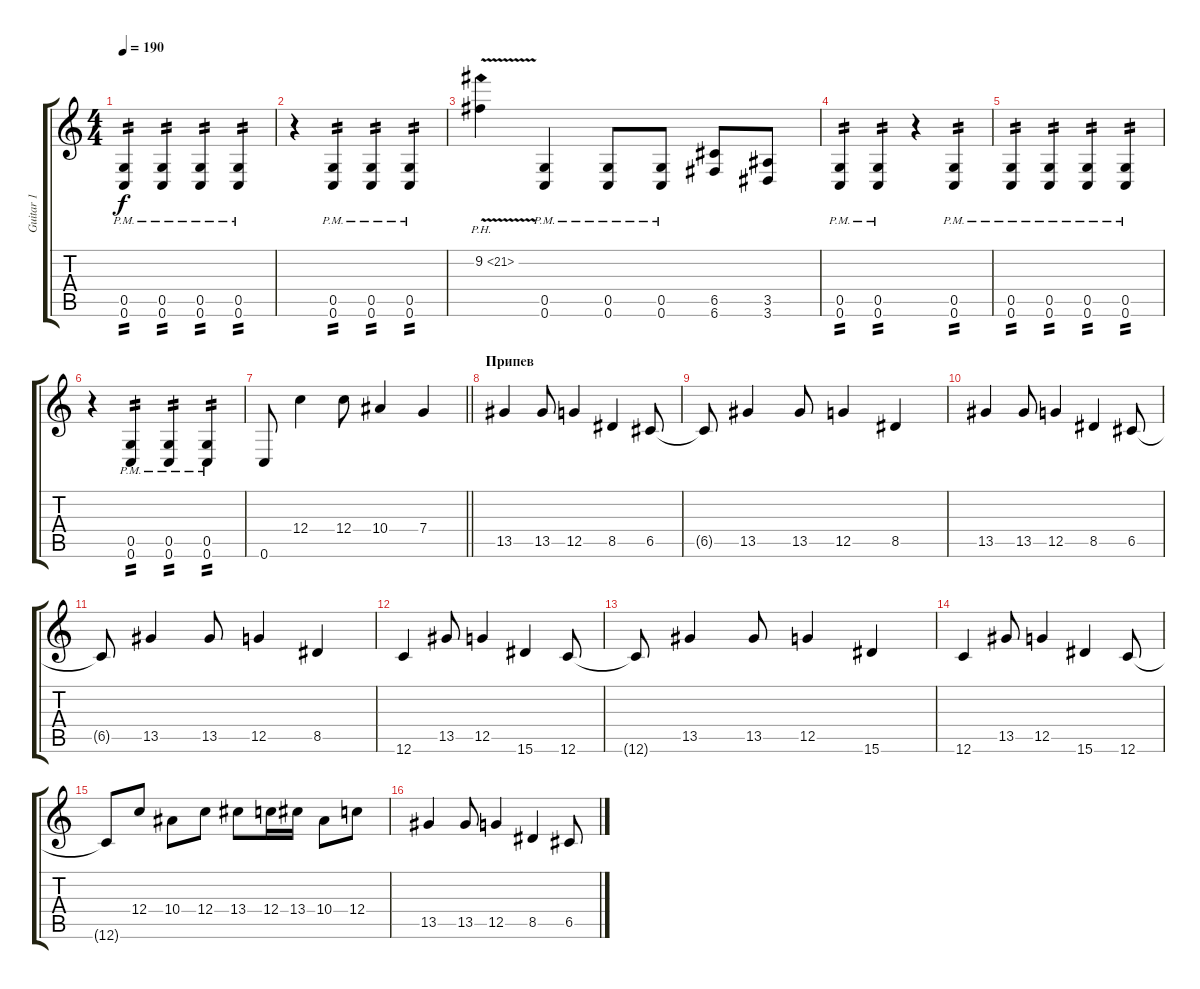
\track ("Guitar 1" "Guitar 1") {instrument distortionguitar}
\staff {score tabs}
\tuning (D4 A3 F3 C3 G2 C2) {hide}
\ts (4 4)
\tempo 190
\clef g2
\ks c
(0.5{pm} 0.6{pm}).4{tp 2 dy f} (0.5{pm} 0.6{pm}).4{tp 2} (0.5{pm} 0.6{pm}).4{tp 2} (0.5{pm} 0.6{pm}).4{tp 2} |
r.4 (0.5{pm} 0.6{pm}).4{tp 2} (0.5{pm} 0.6{pm}).4{tp 2} (0.5{pm} 0.6{pm}).4{tp 2} |
9.2{ph 12 v}.4 (0.5{pm} 0.6{pm}).4 (0.5{pm} 0.6{pm}).8 (0.5{pm} 0.6{pm}).8 (6.5 6.6).8 (3.5 3.6).8 |
(0.5{pm} 0.6{pm}).4{tp 2} (0.5{pm} 0.6{pm}).4{tp 2} r.4 (0.5{pm} 0.6{pm}).4{tp 2} |
(0.5{pm} 0.6{pm}).4{tp 2} (0.5{pm} 0.6{pm}).4{tp 2} (0.5{pm} 0.6{pm}).4{tp 2} (0.5{pm} 0.6{pm}).4{tp 2} |
r.4 (0.5{pm} 0.6{pm}).4{tp 2} (0.5{pm} 0.6{pm}).4{tp 2} (0.5{pm} 0.6{pm}).4{tp 2} |
\barLineRight lightlight
0.6.8 12.4.4 12.4.8 10.4.4 7.4.4 |
\section ("" "Припев")
13.5.4 13.5.8 12.5.4 8.5.4 6.5.8 |
6.5{t}.8 13.5.4 13.5.8 12.5.4 8.5.4 |
13.5.4 13.5.8 12.5.4 8.5.4 6.5.8 |
6.5{t}.8 13.5.4 13.5.8 12.5.4 8.5.4 |
12.6.4 13.5.8 12.5.4 15.6.4 12.6.8 |
12.6{t}.8 13.5.4 13.5.8 12.5.4 15.6.4 |
12.6.4 13.5.8 12.5.4 15.6.4 12.6.8 |
12.6{t}.8 12.4.8 10.4.8 12.4.8 13.4.8 12.4.16 13.4.16 10.4.8 12.4.8 |
13.5.4 13.5.8 12.5.4 8.5.4 6.5.8
